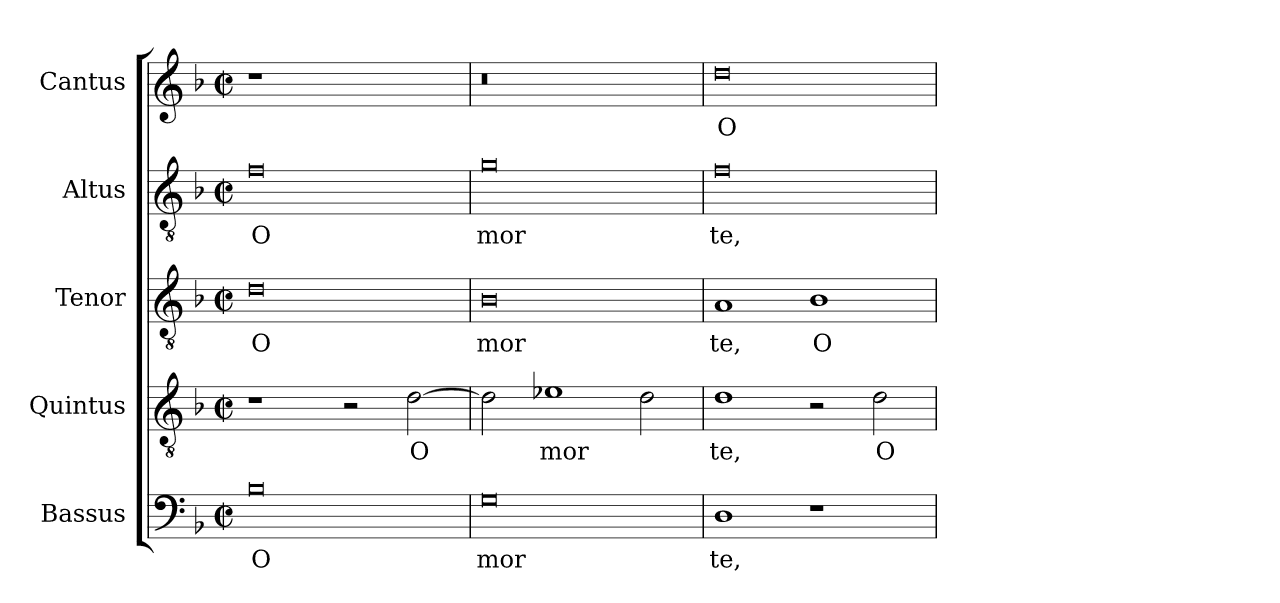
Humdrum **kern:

**kern	**text	**kern	**text	**kern	**text	**kern	**text	**kern	**text
*part5	*part5	*part4	*part4	*part3	*part3	*part2	*part2	*part1	*part1
*staff5	*staff5	*staff4	*staff4	*staff3	*staff3	*staff2	*staff2	*staff1	*staff1
*I"Bassus	*	*I"Quintus	*	*I"Tenor	*	*I"Altus	*	*I"Cantus	*
!!LO:PB:g=z
*stria5	*	*stria5	*	*stria5	*	*stria5	*	*stria5	*
*clefF4	*	*clefGv2	*	*clefGv2	*	*clefGv2	*	*clefG2	*
*k[b-]	*	*k[b-]	*	*k[b-]	*	*k[b-]	*	*k[b-]	*
*F:	*	*F:	*	*F:	*	*F:	*	*F:	*
*M2/2	*	*M2/2	*	*M2/2	*	*M2/2	*	*M2/2	*
*met(c|)	*	*met(c|)	*	*met(c|)	*	*met(c|)	*	*met(c|)	*
=1	=1	=1	=1	=1	=1	=1	=1	=1	=1
!	!LO:LY:b:cj	!	!	!	!LO:LY:b:cj	!	!LO:LY:b:cj	!	!
0B-	O	1r	.	0d	O	0f	O	1r	.
.	.	2r	.	.	.	.	.	1ryy	.
!	!	!	!LO:LY:b:cj	!	!	!	!	!	!
.	.	[>2d\	O	.	.	.	.	.	.
=2	=2	=2	=2	=2	=2	=2	=2	=2	=2
!	!LO:LY:b:cj	!	!LO:LY:b:cj	!	!LO:LY:b:cj	!	!LO:LY:b:cj	!	!
0G	mor	2d\]	.	0B-	mor	0g	mor	0r	.
!	!	!	!LO:LY:b:cj	!	!	!	!	!	!
.	.	1e-X	mor-	.	.	.	.	.	.
!	!	!	!LO:LY:b:cj	!	!	!	!	!	!
.	.	2d\	--	.	.	.	.	.	.
=3	=3	=3	=3	=3	=3	=3	=3	=3	=3
!	!LO:LY:b:cj	!	!LO:LY:b:cj	!	!LO:LY:b:cj	!	!LO:LY:b:cj	!	!LO:LY:b:cj
1D	te,	1d	-te,	1A	te,	0f	te,	0dd	O
!	!	!	!	!	!LO:LY:b:cj	!	!	!	!
1r	.	2r	.	1B-	O	.	.	.	.
!	!	!	!LO:LY:b:cj	!	!	!	!	!	!
.	.	2d\	O	.	.	.	.	.	.
=	=	=	=	=	=	=	=	=	=
*-	*-	*-	*-	*-	*-	*-	*-	*-	*-
